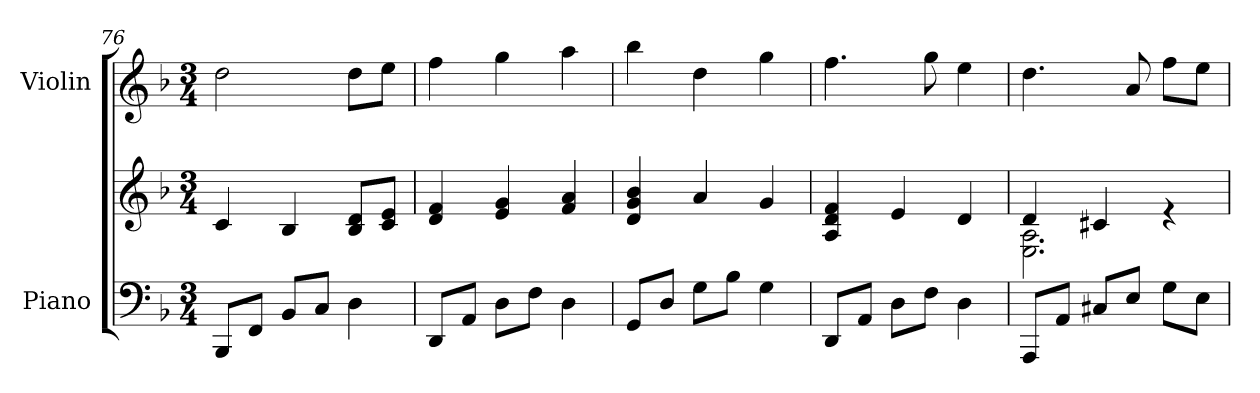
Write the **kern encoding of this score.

**kern	**kern	**kern
*part2	*part2	*part1
*staff3	*staff2	*staff1
*I"Piano	*	*I"Violin
*I'Pno	*	*I'Vln
!!LO:LB:g=z
*clefF4	*clefG2	*clefG2
*k[b-]	*k[b-]	*k[b-]
*M3/4	*M3/4	*M3/4
=76	=76	=76
8BBB-/L	4c/	2dd\
8FF/J	.	.
8BB-/L	4B-/	.
8C/J	.	.
4D\	8B-/ 8d/L	8dd\L
.	8c/ 8e/J	8ee\J
=77	=77	=77
8DD/L	4d/ 4f/	4ff\
8AA/J	.	.
8D\L	4e/ 4g/	4gg\
8F\J	.	.
4D\	4f/ 4a/	4aa\
=78	=78	=78
8GG/L	4d/ 4g/ 4b-/	4bb-\
8D/J	.	.
8G\L	4a/	4dd\
8B-\J	.	.
4G\	4g/	4gg\
=79	=79	=79
8DD/L	4A/ 4d/ 4f/	4.ff\
8AA/J	.	.
8D\L	4e/	.
8F\J	.	8gg\
4D\	4d/	4ee\
=80	=80	=80
*	*^	*
8AAA/L	4d/	2.E\ 2.A\	4.dd\
8AA/J	.	.	.
8C#X/L	4c#X/	.	.
8E/J	.	.	8a/
8G\L	4re	.	8ff\L
8E\J	.	.	8ee\J
*	*v	*v	*
=	=	=
*-	*-	*-
